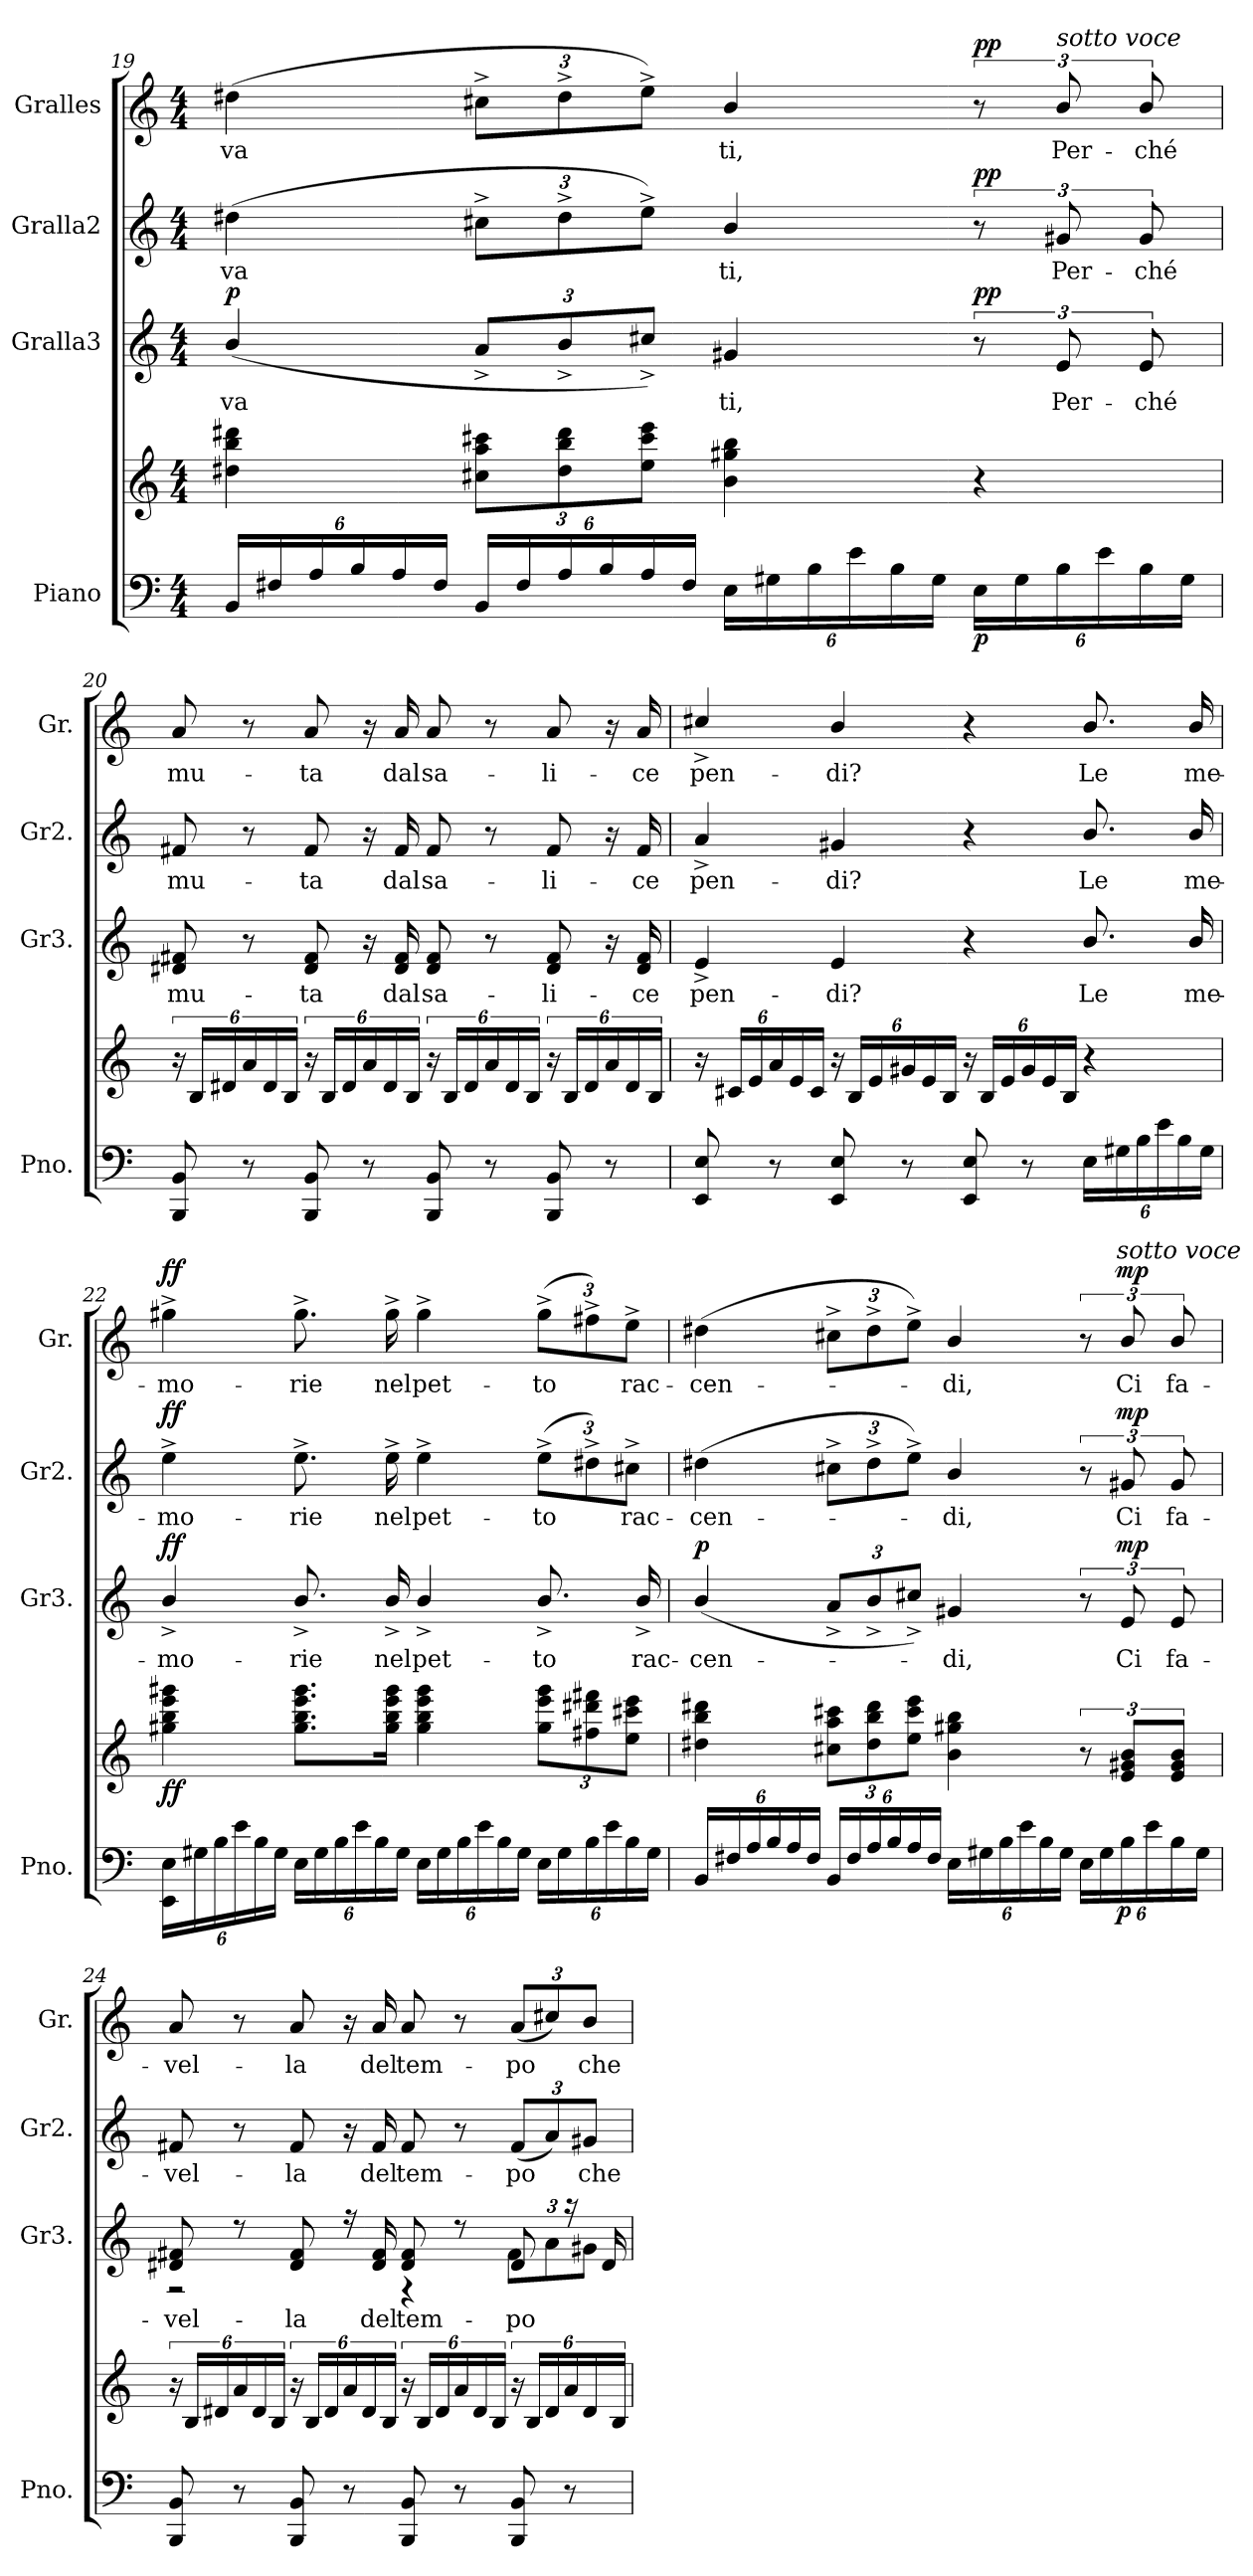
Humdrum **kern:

**kern	**kern	**dynam	**kern	**text	**dynam	**kern	**text	**dynam	**kern	**text	**dynam
*part4	*part4	*part4	*part3	*part3	*part3	*part2	*part2	*part2	*part1	*part1	*part1
*staff5	*staff4	*staff4/5	*staff3	*staff3	*staff3	*staff2	*staff2	*staff2	*staff1	*staff1	*staff1
*I"Piano	*	*	*I"Gralla3	*	*	*I"Gralla2	*	*	*I"Gralles	*	*
*I'Pno.	*	*	*I'Gr3.	*	*	*I'Gr2.	*	*	*I'Gr.	*	*
!!LO:LB:g=z
*clefF4	*clefG2	*	*clefG2	*	*	*clefG2	*	*	*clefG2	*	*
*k[]	*k[]	*	*k[]	*	*	*k[]	*	*	*k[]	*	*
*M4/4	*M4/4	*	*M4/4	*	*	*M4/4	*	*	*M4/4	*	*
*Xbrackettup	*	*	*	*	*	*	*	*	*	*	*
=19	=19	=19	=19	=19	=19	=19	=19	=19	=19	=19	=19
!	!	!	!	!LO:LY:b	!LO:DY:b	!	!LO:LY:b	!	!	!LO:LY:b	!
24BB/LL	4dd#X\ 4bb\ 4ddd#X\	.	(<4b/	-va	p	(>4dd#X\	-va	.	(>4dd#X\	-va	.
24F#X/	.	.	.	.	.	.	.	.	.	.	.
24A/	.	.	.	.	.	.	.	.	.	.	.
24B/	.	.	.	.	.	.	.	.	.	.	.
24A/	.	.	.	.	.	.	.	.	.	.	.
24F#/JJ	.	.	.	.	.	.	.	.	.	.	.
*	*Xbrackettup	*	*Xbrackettup	*	*	*Xbrackettup	*	*	*Xbrackettup	*	*
24BB/LL	12cc#X\ 12aa\ 12ccc#X\L	.	12a^/L	.	.	12cc#X^\L	.	.	12cc#X^\L	.	.
24F#/	.	.	.	.	.	.	.	.	.	.	.
24A/	12dd#\ 12bb\ 12ddd#\	.	12b^/	.	.	12dd#^\	.	.	12dd#^\	.	.
24B/	.	.	.	.	.	.	.	.	.	.	.
24A/	12ee\ 12ccc#\ 12eee\J	.	12cc#X^/J)	.	.	12ee^\J)	.	.	12ee^\J)	.	.
24F#/JJ	.	.	.	.	.	.	.	.	.	.	.
!	!	!	!	!LO:LY:b	!	!	!LO:LY:b	!	!	!LO:LY:b	!
24E\LL	4b\ 4gg#X\ 4bb\	.	4g#X/	ti,	.	4b/	ti,	.	4b/	ti,	.
24G#X\	.	.	.	.	.	.	.	.	.	.	.
24B\	.	.	.	.	.	.	.	.	.	.	.
24e\	.	.	.	.	.	.	.	.	.	.	.
24B\	.	.	.	.	.	.	.	.	.	.	.
24G#\JJ	.	.	.	.	.	.	.	.	.	.	.
*	*	*	*brackettup	*	*	*brackettup	*	*	*brackettup	*	*
!	!	!LO:DY:b=2	!	!	!LO:DY:a	!	!	!LO:DY:a	!	!	!LO:DY:a
24E\LL	4r	p	12r	.	pp	12r	.	pp	12r	.	pp
24G#\	.	.	.	.	.	.	.	.	.	.	.
!	!	!	!	!	!	!	!	!	!LO:TX:a:i:t=sotto voce	!	!
!	!	!	!	!LO:LY:b	!	!	!LO:LY:b	!	!	!LO:LY:b	!
24B\	.	.	12e/	Per-	.	12g#X/	Per-	.	12b/	Per-	.
24e\	.	.	.	.	.	.	.	.	.	.	.
!	!	!	!	!LO:LY:b	!	!	!LO:LY:b	!	!	!LO:LY:b	!
24B\	.	.	12e/	-ché	.	12g#/	-ché	.	12b/	-ché	.
24G#\JJ	.	.	.	.	.	.	.	.	.	.	.
=20	=20	=20	=20	=20	=20	=20	=20	=20	=20	=20	=20
*	*brackettup	*	*	*	*	*	*	*	*	*	*
!	!	!	!	!LO:LY:b	!	!	!LO:LY:b	!	!	!LO:LY:b	!
8BBB/ 8BB/	24r	.	8d#X/ 8f#X/	mu-	.	8f#X/	mu-	.	8a/	mu-	.
.	24B/LL	.	.	.	.	.	.	.	.	.	.
.	24d#X/	.	.	.	.	.	.	.	.	.	.
8r	24a/	.	8r	.	.	8r	.	.	8r	.	.
.	24d#/	.	.	.	.	.	.	.	.	.	.
.	24B/JJ	.	.	.	.	.	.	.	.	.	.
!	!	!	!	!LO:LY:b	!	!	!LO:LY:b	!	!	!LO:LY:b	!
8BBB/ 8BB/	24r	.	8d#/ 8f#/	-ta	.	8f#/	-ta	.	8a/	-ta	.
.	24B/LL	.	.	.	.	.	.	.	.	.	.
.	24d#/	.	.	.	.	.	.	.	.	.	.
8r	24a/	.	16r	.	.	16r	.	.	16r	.	.
.	24d#/	.	.	.	.	.	.	.	.	.	.
!	!	!	!	!LO:LY:b	!	!	!LO:LY:b	!	!	!LO:LY:b	!
.	.	.	16d#/ 16f#/	dal	.	16f#/	dal	.	16a/	dal	.
.	24B/JJ	.	.	.	.	.	.	.	.	.	.
!	!	!	!	!LO:LY:b	!	!	!LO:LY:b	!	!	!LO:LY:b	!
8BBB/ 8BB/	24r	.	8d#/ 8f#/	sa-	.	8f#/	sa-	.	8a/	sa-	.
.	24B/LL	.	.	.	.	.	.	.	.	.	.
.	24d#/	.	.	.	.	.	.	.	.	.	.
8r	24a/	.	8r	.	.	8r	.	.	8r	.	.
.	24d#/	.	.	.	.	.	.	.	.	.	.
.	24B/JJ	.	.	.	.	.	.	.	.	.	.
!	!	!	!	!LO:LY:b	!	!	!LO:LY:b	!	!	!LO:LY:b	!
8BBB/ 8BB/	24r	.	8d#/ 8f#/	-li-	.	8f#/	-li-	.	8a/	-li-	.
.	24B/LL	.	.	.	.	.	.	.	.	.	.
.	24d#/	.	.	.	.	.	.	.	.	.	.
8r	24a/	.	16r	.	.	16r	.	.	16r	.	.
.	24d#/	.	.	.	.	.	.	.	.	.	.
!	!	!	!	!LO:LY:b	!	!	!LO:LY:b	!	!	!LO:LY:b	!
.	.	.	16d#/ 16f#/	-ce	.	16f#/	-ce	.	16a/	-ce	.
.	24B/JJ	.	.	.	.	.	.	.	.	.	.
!!LO:PB:g=z
=21	=21	=21	=21	=21	=21	=21	=21	=21	=21	=21	=21
*	*Xbrackettup	*	*	*	*	*	*	*	*	*	*
!	!	!	!	!LO:LY:b	!	!	!LO:LY:b	!	!	!LO:LY:b	!
8EE/ 8E/	24r	.	4e^/	pen-	.	4a^/	pen-	.	4cc#X^/	pen-	.
.	24c#X/LL	.	.	.	.	.	.	.	.	.	.
.	24e/	.	.	.	.	.	.	.	.	.	.
8r	24a/	.	.	.	.	.	.	.	.	.	.
.	24e/	.	.	.	.	.	.	.	.	.	.
.	24c#/JJ	.	.	.	.	.	.	.	.	.	.
!	!	!	!	!LO:LY:b	!	!	!LO:LY:b	!	!	!LO:LY:b	!
8EE/ 8E/	24r	.	4e/	-di?	.	4g#X/	-di?	.	4b/	-di?	.
.	24B/LL	.	.	.	.	.	.	.	.	.	.
.	24e/	.	.	.	.	.	.	.	.	.	.
8r	24g#X/	.	.	.	.	.	.	.	.	.	.
.	24e/	.	.	.	.	.	.	.	.	.	.
.	24B/JJ	.	.	.	.	.	.	.	.	.	.
8EE/ 8E/	24r	.	4r	.	.	4r	.	.	4r	.	.
.	24B/LL	.	.	.	.	.	.	.	.	.	.
.	24e/	.	.	.	.	.	.	.	.	.	.
8r	24g#/	.	.	.	.	.	.	.	.	.	.
.	24e/	.	.	.	.	.	.	.	.	.	.
.	24B/JJ	.	.	.	.	.	.	.	.	.	.
!	!	!	!	!LO:LY:b	!	!	!LO:LY:b	!	!	!LO:LY:b	!
24E\LL	4r	.	8.b/	Le	.	8.b/	Le	.	8.b/	Le	.
24G#X\	.	.	.	.	.	.	.	.	.	.	.
24B\	.	.	.	.	.	.	.	.	.	.	.
24e\	.	.	.	.	.	.	.	.	.	.	.
24B\	.	.	.	.	.	.	.	.	.	.	.
!	!	!	!	!LO:LY:b	!	!	!LO:LY:b	!	!	!LO:LY:b	!
.	.	.	16b/	me-	.	16b/	me-	.	16b/	me-	.
24G#\JJ	.	.	.	.	.	.	.	.	.	.	.
!!LO:LB:g=z
=22	=22	=22	=22	=22	=22	=22	=22	=22	=22	=22	=22
!	!	!LO:DY:b	!	!LO:LY:b	!LO:DY:b	!	!LO:LY:b	!LO:DY:b	!	!LO:LY:b	!LO:DY:b
24EE\ 24E\LL	4gg#X\ 4bb\ 4eee\ 4ggg#X\	ff	4b^/	-mo-	ff	4ee^\	-mo-	ff	4gg#X^\	-mo-	ff
24G#X\	.	.	.	.	.	.	.	.	.	.	.
24B\	.	.	.	.	.	.	.	.	.	.	.
24e\	.	.	.	.	.	.	.	.	.	.	.
24B\	.	.	.	.	.	.	.	.	.	.	.
24G#\JJ	.	.	.	.	.	.	.	.	.	.	.
!	!	!	!	!LO:LY:b	!	!	!LO:LY:b	!	!	!LO:LY:b	!
24E\LL	8.gg#\ 8.bb\ 8.eee\ 8.ggg#\L	.	8.b^/	-rie	.	8.ee^\	-rie	.	8.gg#^\	-rie	.
24G#\	.	.	.	.	.	.	.	.	.	.	.
24B\	.	.	.	.	.	.	.	.	.	.	.
24e\	.	.	.	.	.	.	.	.	.	.	.
24B\	.	.	.	.	.	.	.	.	.	.	.
!	!	!	!	!LO:LY:b	!	!	!LO:LY:b	!	!	!LO:LY:b	!
.	16gg#\ 16bb\ 16eee\ 16ggg#\Jk	.	16b^/	nel	.	16ee^\	nel	.	16gg#^\	nel	.
24G#\JJ	.	.	.	.	.	.	.	.	.	.	.
!	!	!	!	!LO:LY:b	!	!	!LO:LY:b	!	!	!LO:LY:b	!
24E\LL	4gg#\ 4bb\ 4eee\ 4ggg#\	.	4b^/	pet-	.	4ee^\	pet-	.	4gg#^\	pet-	.
24G#\	.	.	.	.	.	.	.	.	.	.	.
24B\	.	.	.	.	.	.	.	.	.	.	.
24e\	.	.	.	.	.	.	.	.	.	.	.
24B\	.	.	.	.	.	.	.	.	.	.	.
24G#\JJ	.	.	.	.	.	.	.	.	.	.	.
!	!	!	!	!LO:LY:b	!	!	!LO:LY:b	!	!	!LO:LY:b	!
24E\LL	12gg#\ 12eee\ 12ggg#\L	.	8.b^/	-to	.	(>12ee^\L	-to	.	(>12gg#^\L	-to	.
24G#\	.	.	.	.	.	.	.	.	.	.	.
24B\	12ff#X\ 12ddd#X\ 12fff#X\	.	.	.	.	12dd#X^\)	.	.	12ff#X^\)	.	.
24e\	.	.	.	.	.	.	.	.	.	.	.
!	!	!	!	!	!	!	!LO:LY:b	!	!	!LO:LY:b	!
24B\	12ee\ 12ccc#X\ 12eee\J	.	.	.	.	12cc#X^\J	rac-	.	12ee^\J	rac-	.
!	!	!	!	!LO:LY:b	!	!	!	!	!	!	!
.	.	.	16b^/	rac-	.	.	.	.	.	.	.
24G#\JJ	.	.	.	.	.	.	.	.	.	.	.
!!LO:PB:g=z
=23	=23	=23	=23	=23	=23	=23	=23	=23	=23	=23	=23
!	!	!	!	!LO:LY:b	!LO:DY:b	!	!LO:LY:b	!	!	!LO:LY:b	!
24BB/LL	4dd#X\ 4bb\ 4ddd#X\	.	(<4b/	-cen-	p	(>4dd#X\	-cen-	.	(>4dd#X\	-cen-	.
24F#X/	.	.	.	.	.	.	.	.	.	.	.
24A/	.	.	.	.	.	.	.	.	.	.	.
24B/	.	.	.	.	.	.	.	.	.	.	.
24A/	.	.	.	.	.	.	.	.	.	.	.
24F#/JJ	.	.	.	.	.	.	.	.	.	.	.
*	*	*	*Xbrackettup	*	*	*Xbrackettup	*	*	*Xbrackettup	*	*
24BB/LL	12cc#X\ 12aa\ 12ccc#X\L	.	12a^/L	.	.	12cc#X^\L	.	.	12cc#X^\L	.	.
24F#/	.	.	.	.	.	.	.	.	.	.	.
24A/	12dd#\ 12bb\ 12ddd#\	.	12b^/	.	.	12dd#^\	.	.	12dd#^\	.	.
24B/	.	.	.	.	.	.	.	.	.	.	.
24A/	12ee\ 12ccc#\ 12eee\J	.	12cc#X^/J)	.	.	12ee^\J)	.	.	12ee^\J)	.	.
24F#/JJ	.	.	.	.	.	.	.	.	.	.	.
!	!	!	!	!LO:LY:b	!	!	!LO:LY:b	!	!	!LO:LY:b	!
24E\LL	4b\ 4gg#X\ 4bb\	.	4g#X/	-di,	.	4b/	-di,	.	4b/	-di,	.
24G#X\	.	.	.	.	.	.	.	.	.	.	.
24B\	.	.	.	.	.	.	.	.	.	.	.
24e\	.	.	.	.	.	.	.	.	.	.	.
24B\	.	.	.	.	.	.	.	.	.	.	.
24G#\JJ	.	.	.	.	.	.	.	.	.	.	.
*	*brackettup	*	*brackettup	*	*	*brackettup	*	*	*brackettup	*	*
24E\LL	12r	.	12r	.	.	12r	.	.	12r	.	.
24G#\	.	.	.	.	.	.	.	.	.	.	.
!	!	!	!	!	!	!	!	!	!LO:TX:a:i:t=sotto voce	!	!
!	!	!LO:DY:b=2	!	!LO:LY:b	!LO:DY:b	!	!LO:LY:b	!LO:DY:b	!	!LO:LY:b	!LO:DY:b
24B\	12e/ 12g#X/ 12b/L	p	12e/	Ci	mp	12g#X/	Ci	mp	12b/	Ci	mp
24e\	.	.	.	.	.	.	.	.	.	.	.
!	!	!	!	!LO:LY:b	!	!	!LO:LY:b	!	!	!LO:LY:b	!
24B\	12e/ 12g#/ 12b/J	.	12e/	fa-	.	12g#/	fa-	.	12b/	fa-	.
24G#\JJ	.	.	.	.	.	.	.	.	.	.	.
=24	=24	=24	=24	=24	=24	=24	=24	=24	=24	=24	=24
!	!	!	!	!LO:LY:b	!	!	!LO:LY:b	!	!	!LO:LY:b	!
*	*	*	*^	*	*	*	*	*	*	*	*
8BBB/ 8BB/	24r	.	8d#X/ 8f#X/	2r	-vel-	.	8f#X/	-vel-	.	8a/	-vel-	.
.	24B/LL	.	.	.	.	.	.	.	.	.	.	.
.	24d#X/	.	.	.	.	.	.	.	.	.	.	.
8r	24a/	.	8r	.	.	.	8r	.	.	8r	.	.
.	24d#/	.	.	.	.	.	.	.	.	.	.	.
.	24B/JJ	.	.	.	.	.	.	.	.	.	.	.
!	!	!	!	!	!LO:LY:b	!	!	!LO:LY:b	!	!	!LO:LY:b	!
8BBB/ 8BB/	24r	.	8d#/ 8f#/	.	-la	.	8f#/	-la	.	8a/	-la	.
.	24B/LL	.	.	.	.	.	.	.	.	.	.	.
.	24d#/	.	.	.	.	.	.	.	.	.	.	.
8r	24a/	.	16r	.	.	.	16r	.	.	16r	.	.
.	24d#/	.	.	.	.	.	.	.	.	.	.	.
!	!	!	!	!	!LO:LY:b	!	!	!LO:LY:b	!	!	!LO:LY:b	!
.	.	.	16d#/ 16f#/	.	del	.	16f#/	del	.	16a/	del	.
.	24B/JJ	.	.	.	.	.	.	.	.	.	.	.
!	!	!	!	!	!LO:LY:b	!	!	!LO:LY:b	!	!	!LO:LY:b	!
8BBB/ 8BB/	24r	.	8d#/ 8f#/	4r	tem-	.	8f#/	tem-	.	8a/	tem-	.
.	24B/LL	.	.	.	.	.	.	.	.	.	.	.
.	24d#/	.	.	.	.	.	.	.	.	.	.	.
8r	24a/	.	8r	.	.	.	8r	.	.	8r	.	.
.	24d#/	.	.	.	.	.	.	.	.	.	.	.
.	24B/JJ	.	.	.	.	.	.	.	.	.	.	.
!	!	!	!	!	!LO:LY:b	!	!	!	!	!	!	!
*	*	*	*	*Xbrackettup	*	*	*	*	*	*	*	*
!	!	!	!	!	!	!	!	!LO:LY:b	!	!	!LO:LY:b	!
8BBB/ 8BB/	24r	.	8d#/	12f#i\L	-po	.	(<12f#/L	-po	.	(<12a/L	-po	.
.	24B/LL	.	.	.	.	.	.	.	.	.	.	.
.	24d#/	.	.	12ai\	.	.	12a/)	.	.	12cc#X/)	.	.
8r	24a/	.	16r	.	.	.	.	.	.	.	.	.
!	!	!	!	!	!	!	!	!LO:LY:b	!	!	!LO:LY:b	!
.	24d#/	.	.	12g#Xi\J	.	.	12g#X/J	che	.	12b/J	che	.
.	.	.	16d#/	.	.	.	.	.	.	.	.	.
.	24B/JJ	.	.	.	.	.	.	.	.	.	.	.
*	*	*	*v	*v	*	*	*	*	*	*	*	*
=	=	=	=	=	=	=	=	=	=	=	=
*-	*-	*-	*-	*-	*-	*-	*-	*-	*-	*-	*-
